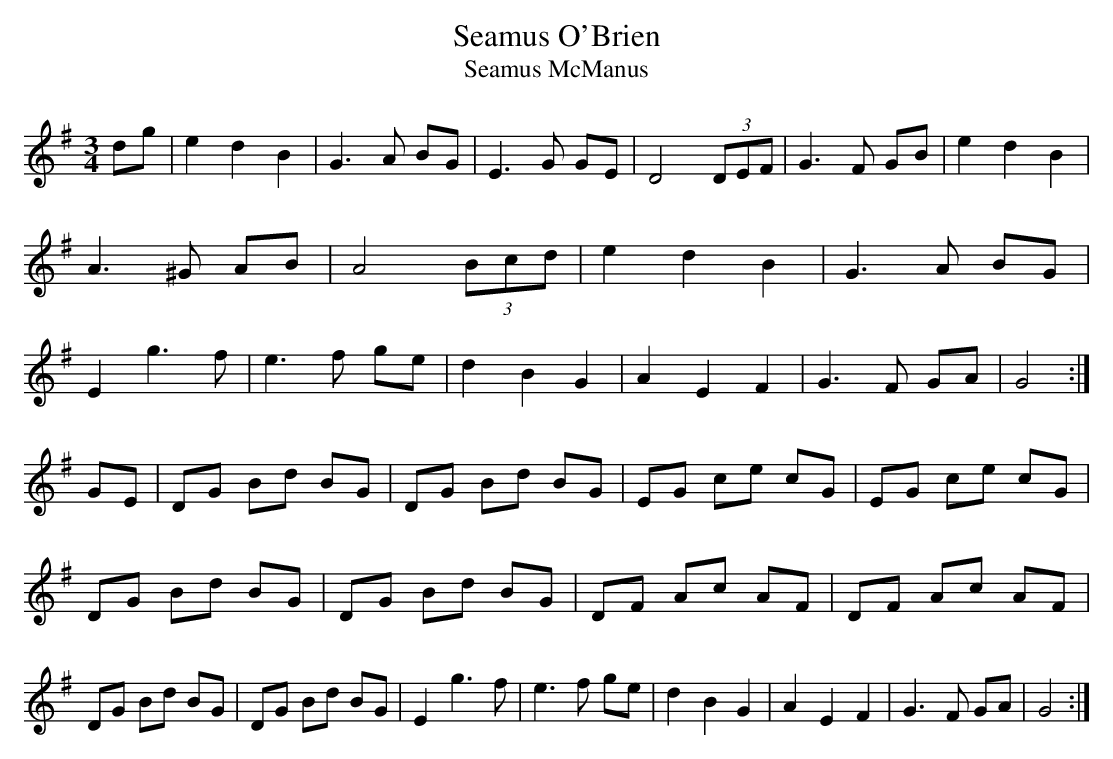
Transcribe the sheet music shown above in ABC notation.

X:1
T:Seamus O'Brien
T:Seamus McManus
K:GMaj
M:3/4
L:1/4
d/g/|e d B|G>A B/G/|E>G G/E/|D2 (3D/E/F/|G>F G/B/|e d B|A>^G A/B/|A2 (3B/c/d/|\
e d B|G>A B/G/|E g>f|e>f g/e/|d B G|A E F|G>F G/A/|G2:|
L:1/8
GE|DG Bd BG|DG Bd BG|EG ce cG|EG ce cG|DG Bd BG|DG Bd BG|DF Ac AF|DF Ac AF|\
DG Bd BG|DG Bd BG|E2 g3f|e3f ge|d2 B2 G2|A2 E2 F2|G3 F GA|G4:|**
